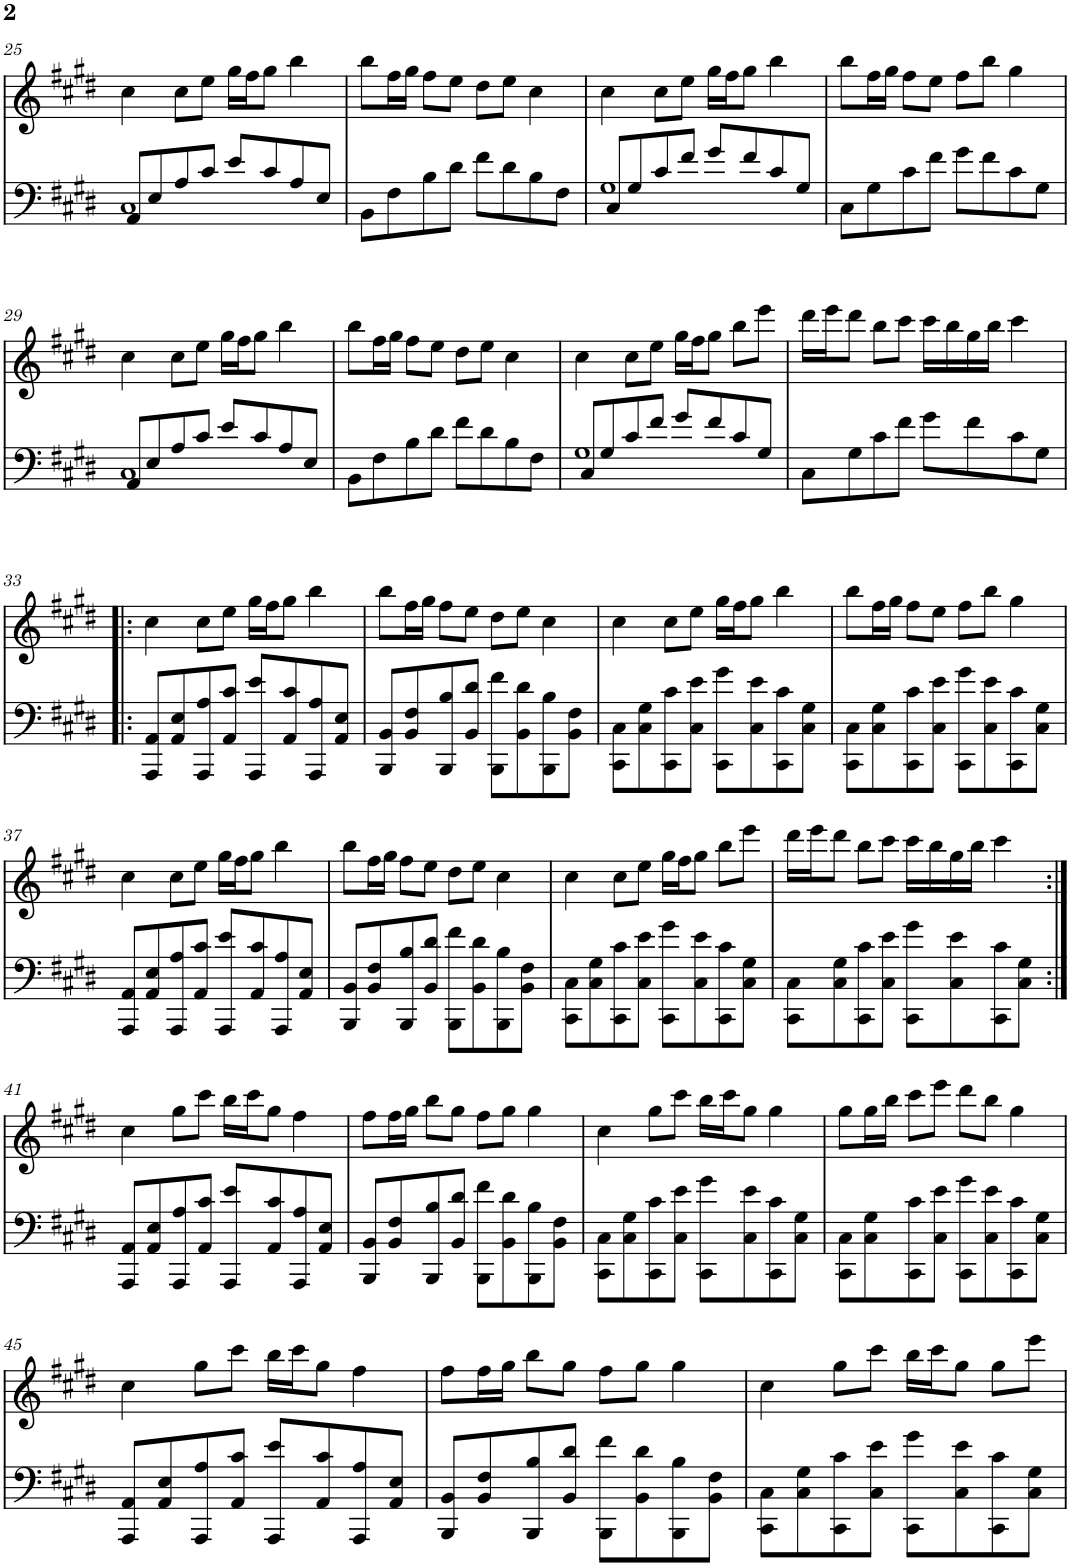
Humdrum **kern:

**kern	**kern
*part1	*part1
*staff2	*staff1
*I"Piano	*
*I'Pno.	*
!!LO:PB:g=z
*clefF4	*clefG2
*k[f#c#g#d#]	*k[f#c#g#d#]
*M4/4	*M4/4
=25	=25
*^	*
8AA/L	1C#	4cc#\
8E/	.	.
8A/	.	8cc#\L
8c#/J	.	8ee\J
8e/L	.	16gg#\LL
.	.	16ff#\J
8c#/	.	8gg#\J
8A/	.	4bb\
8E/J	.	.
*v	*v	*
=26	=26
8BB\L	8bb\L
8F#\	16ff#\L
.	16gg#\JJ
8B\	8ff#\L
8d#\J	8ee\J
8f#\L	8dd#\L
8d#\	8ee\J
8B\	4cc#\
8F#\J	.
=27	=27
*^	*
8C#/L	1G#	4cc#\
8G#/	.	.
8c#/	.	8cc#\L
8f#/J	.	8ee\J
8g#/L	.	16gg#\LL
.	.	16ff#\J
8f#/	.	8gg#\J
8c#/	.	4bb\
8G#/J	.	.
*v	*v	*
=28	=28
8C#\L	8bb\L
8G#\	16ff#\L
.	16gg#\JJ
8c#\	8ff#\L
8f#\J	8ee\J
8g#\L	8ff#\L
8f#\	8bb\J
8c#\	4gg#\
8G#\J	.
!!LO:LB:g=z
=29	=29
*^	*
8AA/L	1C#	4cc#\
8E/	.	.
8A/	.	8cc#\L
8c#/J	.	8ee\J
8e/L	.	16gg#\LL
.	.	16ff#\J
8c#/	.	8gg#\J
8A/	.	4bb\
8E/J	.	.
*v	*v	*
=30	=30
8BB\L	8bb\L
8F#\	16ff#\L
.	16gg#\JJ
8B\	8ff#\L
8d#\J	8ee\J
8f#\L	8dd#\L
8d#\	8ee\J
8B\	4cc#\
8F#\J	.
=31	=31
*^	*
8C#/L	1G#	4cc#\
8G#/	.	.
8c#/	.	8cc#\L
8f#/J	.	8ee\J
8g#/L	.	16gg#\LL
.	.	16ff#\J
8f#/	.	8gg#\J
8c#/	.	8bb\L
8G#/J	.	8eee\J
*v	*v	*
=32	=32
8C#\L	16ddd#\LL
.	16eee\J
8G#\	8ddd#\J
8c#\	8bb\L
8f#\J	8ccc#\J
8g#\L	16ccc#\LL
.	16bb\
8f#\	16gg#\
.	16bb\JJ
8c#\	4ccc#\
8G#\J	.
!!LO:LB:g=z
=33!|:	=33!|:
8AAA/ 8AA/L	4cc#\
8AA/ 8E/	.
8AAA/ 8A/	8cc#\L
8AA/ 8c#/J	8ee\J
8AAA/ 8e/L	16gg#\LL
.	16ff#\J
8AA/ 8c#/	8gg#\J
8AAA/ 8A/	4bb\
8AA/ 8E/J	.
=34	=34
8BBB/ 8BB/L	8bb\L
8BB/ 8F#/	16ff#\L
.	16gg#\JJ
8BBB/ 8B/	8ff#\L
8BB/ 8d#/J	8ee\J
8BBB\ 8f#\L	8dd#\L
8BB\ 8d#\	8ee\J
8BBB\ 8B\	4cc#\
8BB\ 8F#\J	.
=35	=35
8CC#\ 8C#\L	4cc#\
8C#\ 8G#\	.
8CC#\ 8c#\	8cc#\L
8C#\ 8e\J	8ee\J
8CC#\ 8g#\L	16gg#\LL
.	16ff#\J
8C#\ 8e\	8gg#\J
8CC#\ 8c#\	4bb\
8C#\ 8G#\J	.
=36	=36
8CC#\ 8C#\L	8bb\L
8C#\ 8G#\	16ff#\L
.	16gg#\JJ
8CC#\ 8c#\	8ff#\L
8C#\ 8e\J	8ee\J
8CC#\ 8g#\L	8ff#\L
8C#\ 8e\	8bb\J
8CC#\ 8c#\	4gg#\
8C#\ 8G#\J	.
!!LO:LB:g=z
=37	=37
8AAA/ 8AA/L	4cc#\
8AA/ 8E/	.
8AAA/ 8A/	8cc#\L
8AA/ 8c#/J	8ee\J
8AAA/ 8e/L	16gg#\LL
.	16ff#\J
8AA/ 8c#/	8gg#\J
8AAA/ 8A/	4bb\
8AA/ 8E/J	.
=38	=38
8BBB/ 8BB/L	8bb\L
8BB/ 8F#/	16ff#\L
.	16gg#\JJ
8BBB/ 8B/	8ff#\L
8BB/ 8d#/J	8ee\J
8BBB\ 8f#\L	8dd#\L
8BB\ 8d#\	8ee\J
8BBB\ 8B\	4cc#\
8BB\ 8F#\J	.
=39	=39
8CC#\ 8C#\L	4cc#\
8C#\ 8G#\	.
8CC#\ 8c#\	8cc#\L
8C#\ 8e\J	8ee\J
8CC#\ 8g#\L	16gg#\LL
.	16ff#\J
8C#\ 8e\	8gg#\J
8CC#\ 8c#\	8bb\L
8C#\ 8G#\J	8eee\J
=40	=40
8CC#\ 8C#\L	16ddd#\LL
.	16eee\J
8C#\ 8G#\	8ddd#\J
8CC#\ 8c#\	8bb\L
8C#\ 8e\J	8ccc#\J
8CC#\ 8g#\L	16ccc#\LL
.	16bb\
8C#\ 8e\	16gg#\
.	16bb\JJ
8CC#\ 8c#\	4ccc#\
8C#\ 8G#\J	.
!!LO:LB:g=z
=41:|!	=41:|!
8AAA/ 8AA/L	4cc#\
8AA/ 8E/	.
8AAA/ 8A/	8gg#\L
8AA/ 8c#/J	8ccc#\J
8AAA/ 8e/L	16bb\LL
.	16ccc#\J
8AA/ 8c#/	8gg#\J
8AAA/ 8A/	4ff#\
8AA/ 8E/J	.
=42	=42
8BBB/ 8BB/L	8ff#\L
8BB/ 8F#/	16ff#\L
.	16gg#\JJ
8BBB/ 8B/	8bb\L
8BB/ 8d#/J	8gg#\J
8BBB\ 8f#\L	8ff#\L
8BB\ 8d#\	8gg#\J
8BBB\ 8B\	4gg#\
8BB\ 8F#\J	.
=43	=43
8CC#\ 8C#\L	4cc#\
8C#\ 8G#\	.
8CC#\ 8c#\	8gg#\L
8C#\ 8e\J	8ccc#\J
8CC#\ 8g#\L	16bb\LL
.	16ccc#\J
8C#\ 8e\	8gg#\J
8CC#\ 8c#\	4gg#\
8C#\ 8G#\J	.
=44	=44
8CC#\ 8C#\L	8gg#\L
8C#\ 8G#\	16gg#\L
.	16bb\JJ
8CC#\ 8c#\	8ccc#\L
8C#\ 8e\J	8eee\J
8CC#\ 8g#\L	8ddd#\L
8C#\ 8e\	8bb\J
8CC#\ 8c#\	4gg#\
8C#\ 8G#\J	.
!!LO:LB:g=z
=45	=45
8AAA/ 8AA/L	4cc#\
8AA/ 8E/	.
8AAA/ 8A/	8gg#\L
8AA/ 8c#/J	8ccc#\J
8AAA/ 8e/L	16bb\LL
.	16ccc#\J
8AA/ 8c#/	8gg#\J
8AAA/ 8A/	4ff#\
8AA/ 8E/J	.
=46	=46
8BBB/ 8BB/L	8ff#\L
8BB/ 8F#/	16ff#\L
.	16gg#\JJ
8BBB/ 8B/	8bb\L
8BB/ 8d#/J	8gg#\J
8BBB\ 8f#\L	8ff#\L
8BB\ 8d#\	8gg#\J
8BBB\ 8B\	4gg#\
8BB\ 8F#\J	.
=47	=47
8CC#\ 8C#\L	4cc#\
8C#\ 8G#\	.
8CC#\ 8c#\	8gg#\L
8C#\ 8e\J	8ccc#\J
8CC#\ 8g#\L	16bb\LL
.	16ccc#\J
8C#\ 8e\	8gg#\J
8CC#\ 8c#\	8gg#\L
8C#\ 8G#\J	8eee\J
=	=
*-	*-
